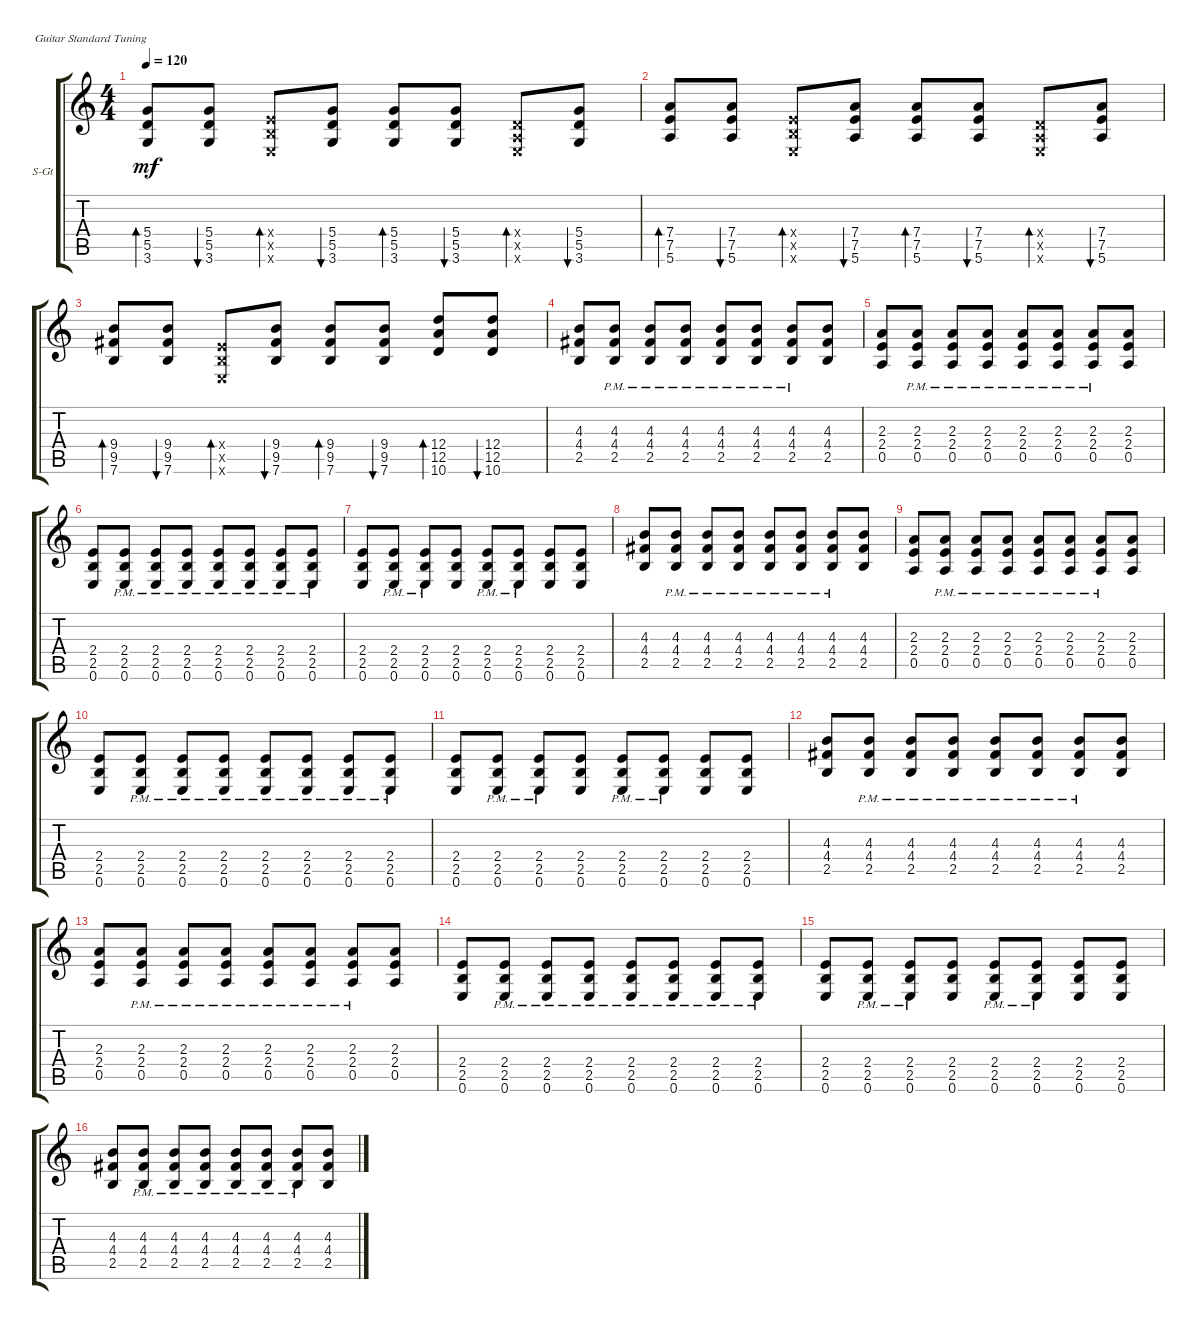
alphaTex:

\bracketExtendMode groupsimilarinstruments
\firstSystemTrackNameOrientation horizontal
\otherSystemsTrackNameOrientation horizontal
\track ("Steel Guitar" "S-Gt") {instrument acousticguitarsteel}
\staff {score tabs}
\tuning (E4 B3 G3 D3 A2 E2)
\ts (4 4)
\tempo 120
\clef g2
\ks c
(5.4 5.5 3.6).8{bd 30 dy mf} (5.4 5.5 3.6).8{bu 30} (2.4{x} 2.5{x} 0.6{x}).8{bd 30} (5.4 5.5 3.6).8{bu 30} (5.4 5.5 3.6).8{bd 30} (5.4 5.5 3.6).8{bu 30} (0.4{x} 0.5{x} 0.6{x}).8{bd 30} (5.4 5.5 3.6).8{bu 30} |
(7.4 7.5 5.6).8{bd 30} (7.4 7.5 5.6).8{bu 30} (2.4{x} 2.5{x} 0.6{x}).8{bd 30} (7.4 7.5 5.6).8{bu 30} (7.4 7.5 5.6).8{bd 30} (7.4 7.5 5.6).8{bu 30} (0.4{x} 0.5{x} 0.6{x}).8{bd 30} (7.4 7.5 5.6).8{bu 30} |
(9.4 9.5 7.6).8{bd 30} (9.4 9.5 7.6).8{bu 30} (2.4{x} 2.5{x} 0.6{x}).8{bd 30} (9.4 9.5 7.6).8{bu 30} (9.4 9.5 7.6).8{bd 30} (9.4 9.5 7.6).8{bu 30} (12.4 12.5 10.6).8{bd 30} (12.4 12.5 10.6).8{bu 30} |
(4.3 4.4 2.5).8 (4.3{pm} 4.4{pm} 2.5{pm}).8 (4.3{pm} 4.4{pm} 2.5{pm}).8 (4.3{pm} 4.4{pm} 2.5{pm}).8 (4.3{pm} 4.4{pm} 2.5{pm}).8 (4.3{pm} 4.4{pm} 2.5{pm}).8 (4.3{pm} 4.4{pm} 2.5{pm}).8 (4.3 4.4 2.5).8 |
(2.3 2.4 0.5).8 (2.3{pm} 2.4{pm} 0.5{pm}).8 (2.3{pm} 2.4{pm} 0.5{pm}).8 (2.3{pm} 2.4{pm} 0.5{pm}).8 (2.3{pm} 2.4{pm} 0.5{pm}).8 (2.3{pm} 2.4{pm} 0.5{pm}).8 (2.3{pm} 2.4{pm} 0.5{pm}).8 (2.3 2.4 0.5).8 |
(2.4 2.5 0.6).8 (2.4{pm} 2.5{pm} 0.6{pm}).8 (2.4{pm} 2.5{pm} 0.6{pm}).8 (2.4{pm} 2.5{pm} 0.6{pm}).8 (2.4{pm} 2.5{pm} 0.6{pm}).8 (2.4{pm} 2.5{pm} 0.6{pm}).8 (2.4{pm} 2.5{pm} 0.6{pm}).8 (2.4{pm} 2.5{pm} 0.6{pm}).8 |
(2.4 2.5 0.6).8 (2.4{pm} 2.5{pm} 0.6{pm}).8 (2.4{pm} 2.5{pm} 0.6{pm}).8 (2.4 2.5 0.6).8 (2.4{pm} 2.5{pm} 0.6{pm}).8 (2.4{pm} 2.5{pm} 0.6{pm}).8 (2.4 2.5 0.6).8 (2.4 2.5 0.6).8 |
(4.3 4.4 2.5).8 (4.3 4.4{pm} 2.5{pm}).8 (4.3 4.4{pm} 2.5{pm}).8 (4.3 4.4{pm} 2.5{pm}).8 (4.3 4.4{pm} 2.5{pm}).8 (4.3 4.4{pm} 2.5{pm}).8 (4.3 4.4{pm} 2.5{pm}).8 (4.3 4.4 2.5).8 |
(2.3 2.4 0.5).8 (2.3 2.4{pm} 0.5{pm}).8 (2.3 2.4{pm} 0.5{pm}).8 (2.3 2.4{pm} 0.5{pm}).8 (2.3 2.4{pm} 0.5{pm}).8 (2.3 2.4{pm} 0.5{pm}).8 (2.3 2.4{pm} 0.5{pm}).8 (2.3 2.4 0.5).8 |
(2.4 2.5 0.6).8 (2.4{pm} 2.5{pm} 0.6{pm}).8 (2.4{pm} 2.5{pm} 0.6{pm}).8 (2.4{pm} 2.5{pm} 0.6{pm}).8 (2.4{pm} 2.5{pm} 0.6{pm}).8 (2.4{pm} 2.5{pm} 0.6{pm}).8 (2.4{pm} 2.5{pm} 0.6{pm}).8 (2.4{pm} 2.5{pm} 0.6{pm}).8 |
(2.4 2.5 0.6).8 (2.4{pm} 2.5{pm} 0.6{pm}).8 (2.4{pm} 2.5{pm} 0.6{pm}).8 (2.4 2.5 0.6).8 (2.4{pm} 2.5{pm} 0.6{pm}).8 (2.4{pm} 2.5{pm} 0.6{pm}).8 (2.4 2.5 0.6).8 (2.4 2.5 0.6).8 |
(4.3 4.4 2.5).8 (4.3{pm} 4.4{pm} 2.5{pm}).8 (4.3{pm} 4.4{pm} 2.5{pm}).8 (4.3{pm} 4.4{pm} 2.5{pm}).8 (4.3{pm} 4.4{pm} 2.5{pm}).8 (4.3{pm} 4.4{pm} 2.5{pm}).8 (4.3{pm} 4.4{pm} 2.5{pm}).8 (4.3 4.4 2.5).8 |
(2.3 2.4 0.5).8 (2.3{pm} 2.4{pm} 0.5{pm}).8 (2.3{pm} 2.4{pm} 0.5{pm}).8 (2.3{pm} 2.4{pm} 0.5{pm}).8 (2.3{pm} 2.4{pm} 0.5{pm}).8 (2.3{pm} 2.4{pm} 0.5{pm}).8 (2.3{pm} 2.4{pm} 0.5{pm}).8 (2.3 2.4 0.5).8 |
(2.4 2.5 0.6).8 (2.4{pm} 2.5{pm} 0.6{pm}).8 (2.4{pm} 2.5{pm} 0.6{pm}).8 (2.4{pm} 2.5{pm} 0.6{pm}).8 (2.4{pm} 2.5{pm} 0.6{pm}).8 (2.4{pm} 2.5{pm} 0.6{pm}).8 (2.4{pm} 2.5{pm} 0.6{pm}).8 (2.4{pm} 2.5{pm} 0.6{pm}).8 |
(2.4 2.5 0.6).8 (2.4{pm} 2.5{pm} 0.6{pm}).8 (2.4{pm} 2.5{pm} 0.6{pm}).8 (2.4 2.5 0.6).8 (2.4{pm} 2.5{pm} 0.6{pm}).8 (2.4{pm} 2.5{pm} 0.6{pm}).8 (2.4 2.5 0.6).8 (2.4 2.5 0.6).8 |
(4.3 4.4 2.5).8 (4.3 4.4{pm} 2.5{pm}).8 (4.3 4.4{pm} 2.5{pm}).8 (4.3 4.4{pm} 2.5{pm}).8 (4.3 4.4{pm} 2.5{pm}).8 (4.3 4.4{pm} 2.5{pm}).8 (4.3 4.4{pm} 2.5{pm}).8 (4.3 4.4 2.5).8
